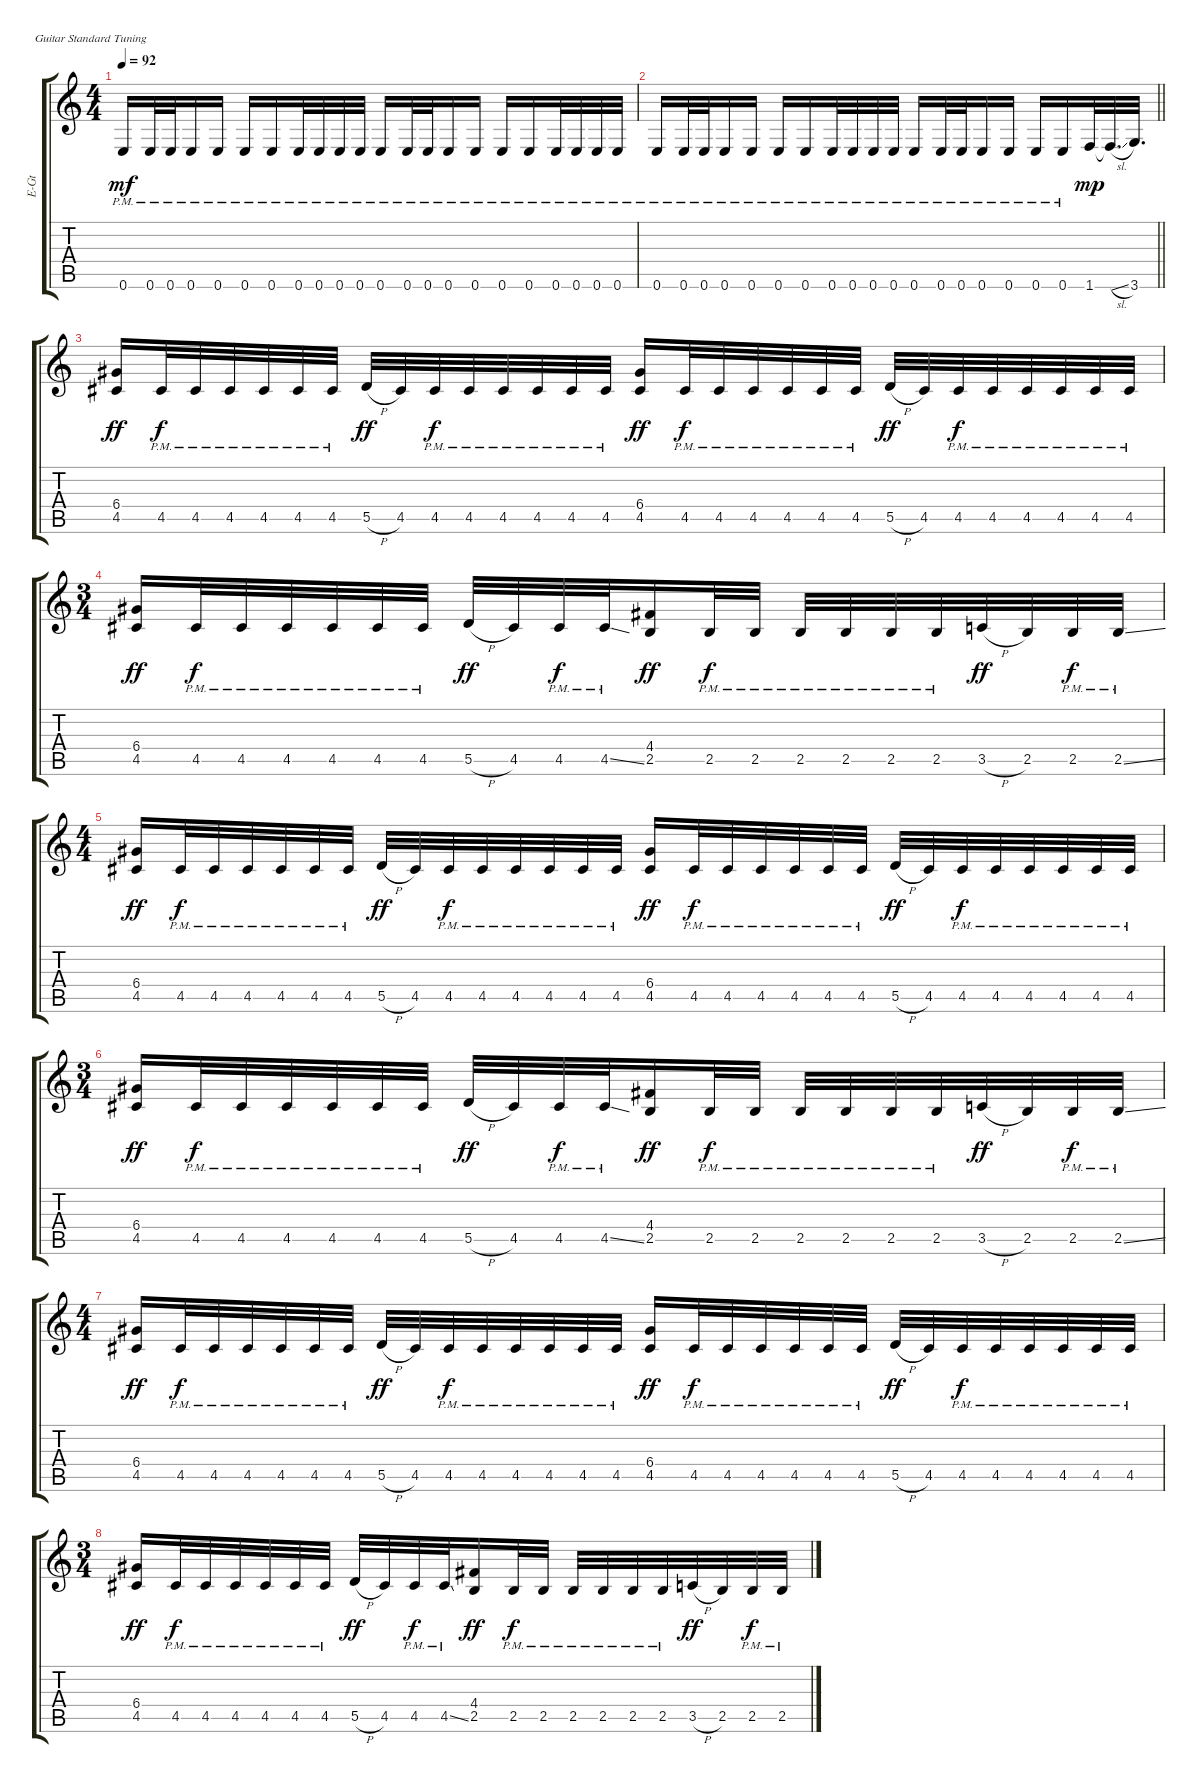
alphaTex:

\track ("Rhythm " "E-Gt") {instrument distortionguitar}
\staff {score tabs}
\tuning (E4 B3 G3 D3 A2 E2)
\ts (4 4)
\tempo 92
\clef g2
\ks c
0.6{pm}.16{dy mf} 0.6{pm}.32 0.6{pm}.32 0.6{pm}.16 0.6{pm}.16 0.6{pm}.16 0.6{pm}.16 0.6{pm}.32 0.6{pm}.32 0.6{pm}.32 0.6{pm}.32 0.6{pm}.16 0.6{pm}.32 0.6{pm}.32 0.6{pm}.16 0.6{pm}.16 0.6{pm}.16 0.6{pm}.16 0.6{pm}.32 0.6{pm}.32 0.6{pm}.32 0.6{pm}.32 |
\barLineRight lightlight
0.6{pm}.16 0.6{pm}.32 0.6{pm}.32 0.6{pm}.16 0.6{pm}.16 0.6{pm}.16 0.6{pm}.16 0.6{pm}.32 0.6{pm}.32 0.6{pm}.32 0.6{pm}.32 0.6{pm}.16 0.6{pm}.32 0.6{pm}.32 0.6{pm}.16 0.6{pm}.16 0.6{pm}.16 0.6{pm}.16 1.6.32{dy mp} 1.6{sl t}.32{d} 3.6.32{d} |
(6.4 4.5).16{dy ff} 4.5{pm}.32{dy f} 4.5{pm}.32 4.5{pm}.32 4.5{pm}.32 4.5{pm}.32 4.5{pm}.32 5.5{h}.32{dy ff} 4.5.32 4.5{pm}.32{dy f} 4.5{pm}.32 4.5{pm}.32 4.5{pm}.32 4.5{pm}.32 4.5{pm}.32 (6.4 4.5).16{dy ff} 4.5{pm}.32{dy f} 4.5{pm}.32 4.5{pm}.32 4.5{pm}.32 4.5{pm}.32 4.5{pm}.32 5.5{h}.32{dy ff} 4.5.32 4.5{pm}.32{dy f} 4.5{pm}.32 4.5{pm}.32 4.5{pm}.32 4.5{pm}.32 4.5{pm}.32 |
\ts (3 4)
\beaming (8 2 2 2)
(6.4 4.5).16{dy ff} 4.5{pm}.32{dy f} 4.5{pm}.32 4.5{pm}.32 4.5{pm}.32 4.5{pm}.32 4.5{pm}.32 5.5{h}.32{dy ff} 4.5.32 4.5{pm}.32{dy f} 4.5{ss pm}.32 (4.4 2.5).16{dy ff} 2.5{pm}.32{dy f} 2.5{pm}.32 2.5{pm}.32 2.5{pm}.32 2.5{pm}.32 2.5{pm}.32 3.5{h}.32{dy ff} 2.5.32 2.5{pm}.32{dy f} 2.5{ss pm}.32 |
\ts (4 4)
\beaming (8 2 2 2 2)
(6.4 4.5).16{dy ff} 4.5{pm}.32{dy f} 4.5{pm}.32 4.5{pm}.32 4.5{pm}.32 4.5{pm}.32 4.5{pm}.32 5.5{h}.32{dy ff} 4.5.32 4.5{pm}.32{dy f} 4.5{pm}.32 4.5{pm}.32 4.5{pm}.32 4.5{pm}.32 4.5{pm}.32 (6.4 4.5).16{dy ff} 4.5{pm}.32{dy f} 4.5{pm}.32 4.5{pm}.32 4.5{pm}.32 4.5{pm}.32 4.5{pm}.32 5.5{h}.32{dy ff} 4.5.32 4.5{pm}.32{dy f} 4.5{pm}.32 4.5{pm}.32 4.5{pm}.32 4.5{pm}.32 4.5{pm}.32 |
\ts (3 4)
\beaming (8 2 2 2)
(6.4 4.5).16{dy ff} 4.5{pm}.32{dy f} 4.5{pm}.32 4.5{pm}.32 4.5{pm}.32 4.5{pm}.32 4.5{pm}.32 5.5{h}.32{dy ff} 4.5.32 4.5{pm}.32{dy f} 4.5{ss pm}.32 (4.4 2.5).16{dy ff} 2.5{pm}.32{dy f} 2.5{pm}.32 2.5{pm}.32 2.5{pm}.32 2.5{pm}.32 2.5{pm}.32 3.5{h}.32{dy ff} 2.5.32 2.5{pm}.32{dy f} 2.5{ss pm}.32 |
\ts (4 4)
\beaming (8 2 2 2 2)
(6.4 4.5).16{dy ff} 4.5{pm}.32{dy f} 4.5{pm}.32 4.5{pm}.32 4.5{pm}.32 4.5{pm}.32 4.5{pm}.32 5.5{h}.32{dy ff} 4.5.32 4.5{pm}.32{dy f} 4.5{pm}.32 4.5{pm}.32 4.5{pm}.32 4.5{pm}.32 4.5{pm}.32 (6.4 4.5).16{dy ff} 4.5{pm}.32{dy f} 4.5{pm}.32 4.5{pm}.32 4.5{pm}.32 4.5{pm}.32 4.5{pm}.32 5.5{h}.32{dy ff} 4.5.32 4.5{pm}.32{dy f} 4.5{pm}.32 4.5{pm}.32 4.5{pm}.32 4.5{pm}.32 4.5{pm}.32 |
\ts (3 4)
\beaming (8 2 2 2)
(6.4 4.5).16{dy ff} 4.5{pm}.32{dy f} 4.5{pm}.32 4.5{pm}.32 4.5{pm}.32 4.5{pm}.32 4.5{pm}.32 5.5{h}.32{dy ff} 4.5.32 4.5{pm}.32{dy f} 4.5{ss pm}.32 (4.4 2.5).16{dy ff} 2.5{pm}.32{dy f} 2.5{pm}.32 2.5{pm}.32 2.5{pm}.32 2.5{pm}.32 2.5{pm}.32 3.5{h}.32{dy ff} 2.5.32 2.5{pm}.32{dy f} 2.5{ss pm}.32
